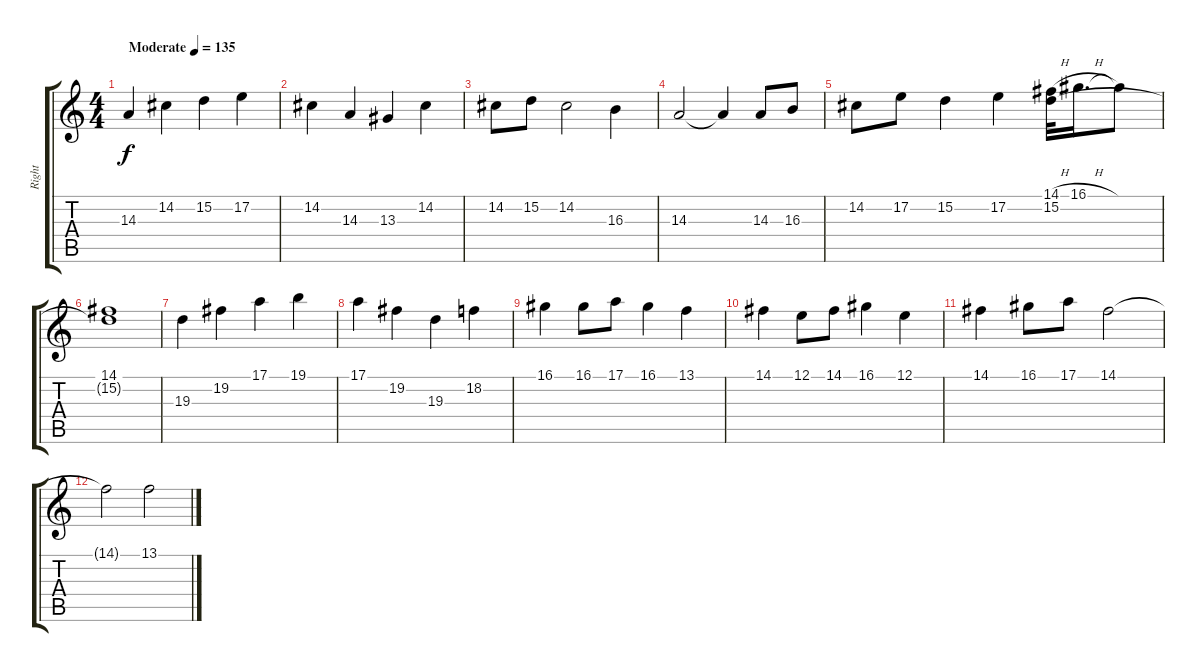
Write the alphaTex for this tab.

\track ("Right" "Right") {instrument acousticgrandpiano}
\staff {score tabs}
\tuning (E4 B3 G3 D3 A2 E2) {hide}
\ts (4 4)
\tempo (135 "Moderate")
\clef g2
\ks c
14.3.4{dy f instrument acousticgrandpiano} 14.2.4 15.2.4 17.2.4 |
14.2.4 14.3.4 13.3.4 14.2.4 |
14.2.8 15.2.8 14.2.2 16.3.4 |
14.3.2 14.3{t}.4 14.3.8 16.3.8 |
14.2.8 17.2.8 15.2.4 17.2.4 (14.1{h} 15.2).32 16.1{h}.16{d} 16.1{t}.8 |
(14.1 15.2{t}).1 |
19.3.4 19.2.4 17.1.4 19.1.4 |
17.1.4 19.2.4 19.3.4 18.2.4 |
16.1.4 16.1.8 17.1.8 16.1.4 13.1.4 |
14.1.4 12.1.8 14.1.8 16.1.4 12.1.4 |
14.1.4 16.1.8 17.1.8 14.1.2 |
14.1{t}.2 13.1.2
